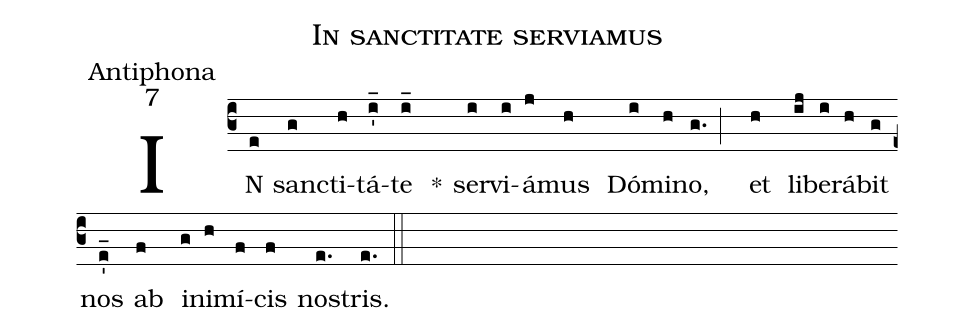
name:In sanctitate serviamus;
office-part:Antiphona;
mode:7;
%%
(c3) IN(e) san(g)cti(h)tá(i_')te (i_) *() ser(i)vi(i)á(j)mus (h) Dó(i)mi(h)no, (g.;) et (h) li(ij)be(i)rá(h)bit(g) nos(e_') ab (f) in(g)i(h)mí(f)cis(f) nos(e.)tris.(e.::)
